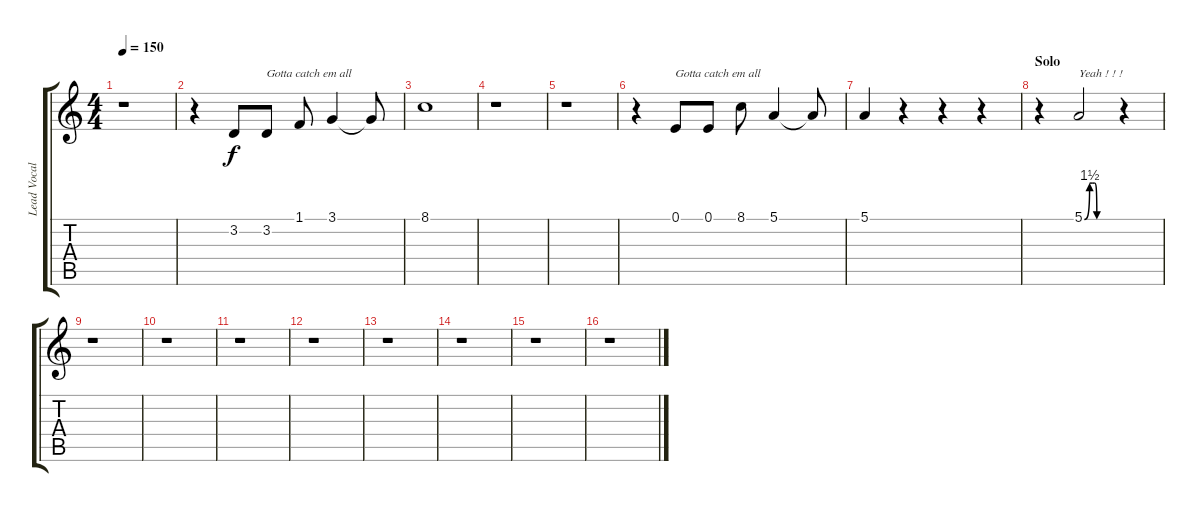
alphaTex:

\track ("Lead Vocals" "Lead Vocal") {instrument clarinet}
\staff {score tabs}
\tuning (E4 B3 G3 D3 A2 E2) {hide}
\ts (4 4)
\tempo 150
\clef g2
\ks c
r.1{dy f} |
r.4 3.2.8 3.2.8{txt "Gotta catch em all"} 1.1.8 3.1.4 3.1{t}.8 |
8.1.1 |
r.1 |
r.1 |
r.4 0.1.8{txt "Gotta catch em all"} 0.1.8 8.1.8 5.1.4 5.1{t}.8 |
5.1.4 r.4 r.4 r.4 |
\section ("" "Solo")
r.4 5.1{be (custom 0 0 10 6 15 6 20 6 24 0 30 0 34 0 39 0 45 0 50 0 60 0)}.2{txt "Yeah ! ! !"} r.4 |
r.1 |
r.1 |
r.1 |
r.1 |
r.1 |
r.1 |
r.1 |
r.1
